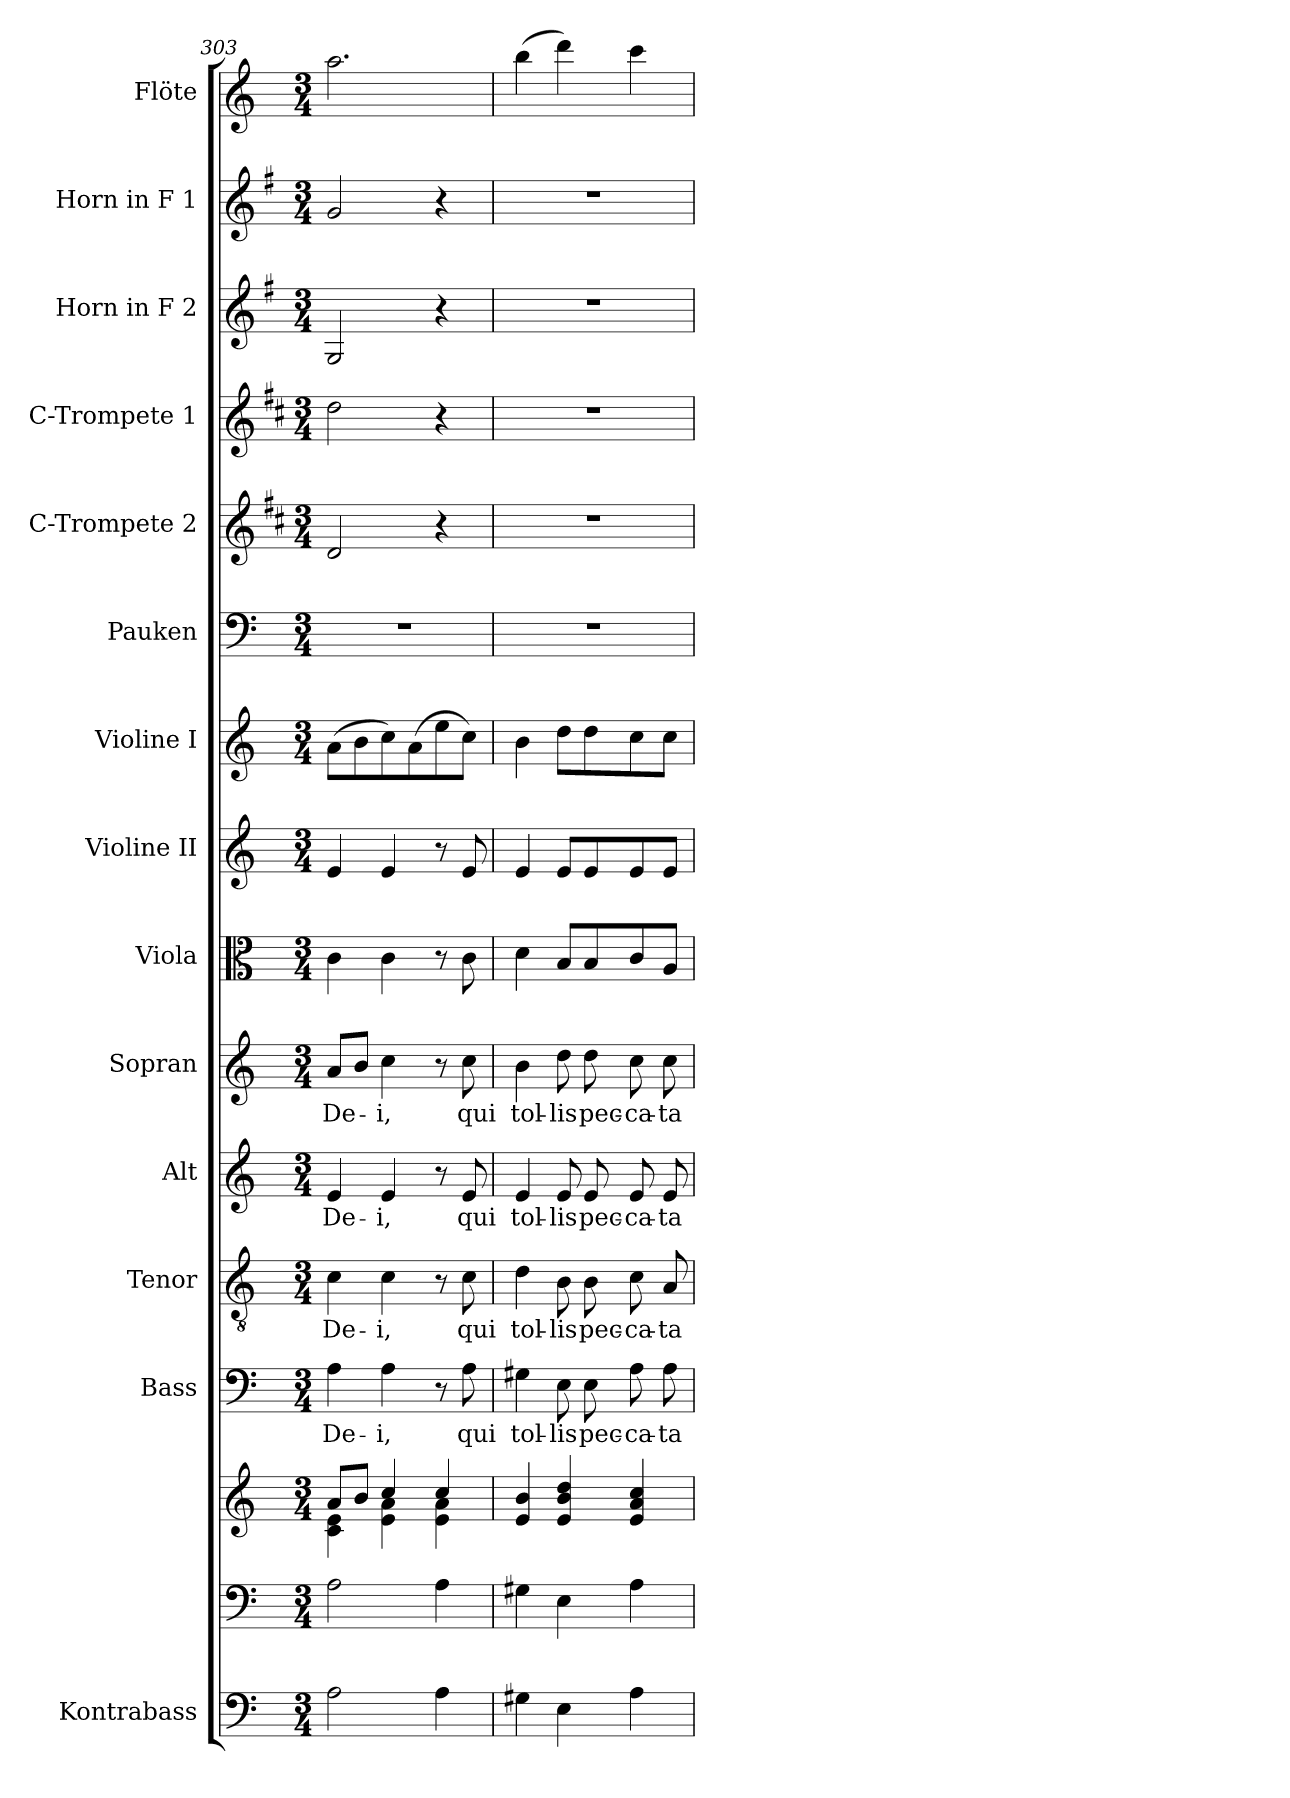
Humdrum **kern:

**kern	**kern	**kern	**kern	**text	**kern	**text	**kern	**text	**kern	**text	**kern	**kern	**kern	**kern	**kern	**kern	**kern	**kern	**kern
*part15	*part14	*part14	*part13	*part13	*part12	*part12	*part11	*part11	*part10	*part10	*part9	*part8	*part7	*part6	*part5	*part4	*part3	*part2	*part1
*staff16	*staff15	*staff14	*staff13	*staff13	*staff12	*staff12	*staff11	*staff11	*staff10	*staff10	*staff9	*staff8	*staff7	*staff6	*staff5	*staff4	*staff3	*staff2	*staff1
*I"Kontrabass	*	*	*I"Bass	*	*I"Tenor	*	*I"Alt	*	*I"Sopran	*	*I"Viola	*I"Violine II	*I"Violine I	*I"Pauken	*I"C-Trompete 2	*I"C-Trompete 1	*I"Horn in F 2	*I"Horn in F 1	*I"Flöte
*I'Kb.	*	*	*I'B.	*	*I'T.	*	*I'A.	*	*I'S.	*	*I'Vla.	*I'Vl. II	*I'Vl. I	*I'Pk.	*I'C Trp. 2	*I'C Trp. 1	*	*	*I'Fl.
*clefF4	*clefF4	*clefG2	*clefF4	*	*clefGv2	*	*clefG2	*	*clefG2	*	*clefC3	*clefG2	*clefG2	*clefF4	*clefG2	*clefG2	*clefG2	*clefG2	*clefG2
*ITrd7c12	*	*	*	*	*	*	*	*	*	*	*	*	*	*	*ITrd1c2	*ITrd1c2	*ITrd4c7	*ITrd4c7	*
*k[]	*k[]	*k[]	*k[]	*	*k[]	*	*k[]	*	*k[]	*	*k[]	*k[]	*k[]	*k[]	*k[]	*k[]	*k[]	*k[]	*k[]
*C:	*C:	*C:	*C:	*	*C:	*	*C:	*	*C:	*	*C:	*C:	*C:	*C:	*C:	*C:	*C:	*C:	*C:
*M3/4	*M3/4	*M3/4	*M3/4	*	*M3/4	*	*M3/4	*	*M3/4	*	*M3/4	*M3/4	*M3/4	*M3/4	*M3/4	*M3/4	*M3/4	*M3/4	*M3/4
=303	=303	=303	=303	=303	=303	=303	=303	=303	=303	=303	=303	=303	=303	=303	=303	=303	=303	=303	=303
*	*	*^	*	*	*	*	*	*	*	*	*	*	*	*	*	*	*	*	*
!	!	!	!	!	!LO:LY:b	!	!LO:LY:b	!	!LO:LY:b	!	!LO:LY:b	!	!	!	!	!	!	!	!	!
2AA\	2A\	8a/L	4c\ 4e\	4A\	De-	4c\	De-	4e/	De-	8a/L	De-	4c\	4e/	(>8a\L	2.r	2c/	2cc\	2C/	2c/	2.aa\
.	.	8b/J	.	.	.	.	.	.	.	8b/J	.	.	.	8b\	.	.	.	.	.	.
!	!	!	!	!	!LO:LY:b	!	!LO:LY:b	!	!LO:LY:b	!	!LO:LY:b	!	!	!	!	!	!	!	!	!
.	.	4cc/	4e\ 4a\	4A\	-i,	4c\	-i,	4e/	-i,	4cc\	-i,	4c\	4e/	8cc\)	.	.	.	.	.	.
.	.	.	.	.	.	.	.	.	.	.	.	.	.	(>8a\	.	.	.	.	.	.
4AA\	4A\	4cc/	4e\ 4a\	8r	.	8r	.	8r	.	8r	.	8r	8r	8ee\	.	4r	4r	4r	4r	.
!	!	!	!	!	!LO:LY:b	!	!LO:LY:b	!	!LO:LY:b	!	!LO:LY:b	!	!	!	!	!	!	!	!	!
.	.	.	.	8A\	qui	8c\	qui	8e/	qui	8cc\	qui	8c\	8e/	8cc\J)	.	.	.	.	.	.
*	*	*v	*v	*	*	*	*	*	*	*	*	*	*	*	*	*	*	*	*	*
=304	=304	=304	=304	=304	=304	=304	=304	=304	=304	=304	=304	=304	=304	=304	=304	=304	=304	=304	=304
!	!	!	!	!LO:LY:b	!	!LO:LY:b	!	!LO:LY:b	!	!LO:LY:b	!	!	!	!	!	!	!	!	!
4GG#X\	4G#X\	4e/ 4b/	4G#X\	tol-	4d\	tol-	4e/	tol-	4b\	tol-	4d\	4e/	4b\	2.r	2.r	2.r	2.r	2.r	(>4bb\
!	!	!	!	!LO:LY:b	!	!LO:LY:b	!	!LO:LY:b	!	!LO:LY:b	!	!	!	!	!	!	!	!	!
4EE\	4E\	4e/ 4b/ 4dd/	8E\	-lis	8B\	-lis	8e/	-lis	8dd\	-lis	8B/L	8e/L	8dd\L	.	.	.	.	.	4ddd\)
!	!	!	!	!LO:LY:b	!	!LO:LY:b	!	!LO:LY:b	!	!LO:LY:b	!	!	!	!	!	!	!	!	!
.	.	.	8E\	pec-	8B\	pec-	8e/	pec-	8dd\	pec-	8B/	8e/	8dd\	.	.	.	.	.	.
!	!	!	!	!LO:LY:b	!	!LO:LY:b	!	!LO:LY:b	!	!LO:LY:b	!	!	!	!	!	!	!	!	!
4AA\	4A\	4e/ 4a/ 4cc/	8A\	-ca-	8c\	-ca-	8e/	-ca-	8cc\	-ca-	8c/	8e/	8cc\	.	.	.	.	.	4ccc\
!	!	!	!	!LO:LY:b	!	!LO:LY:b	!	!LO:LY:b	!	!LO:LY:b	!	!	!	!	!	!	!	!	!
.	.	.	8A\	-ta	8A/	-ta	8e/	-ta	8cc\	-ta	8A/J	8e/J	8cc\J	.	.	.	.	.	.
=	=	=	=	=	=	=	=	=	=	=	=	=	=	=	=	=	=	=	=
*-	*-	*-	*-	*-	*-	*-	*-	*-	*-	*-	*-	*-	*-	*-	*-	*-	*-	*-	*-
